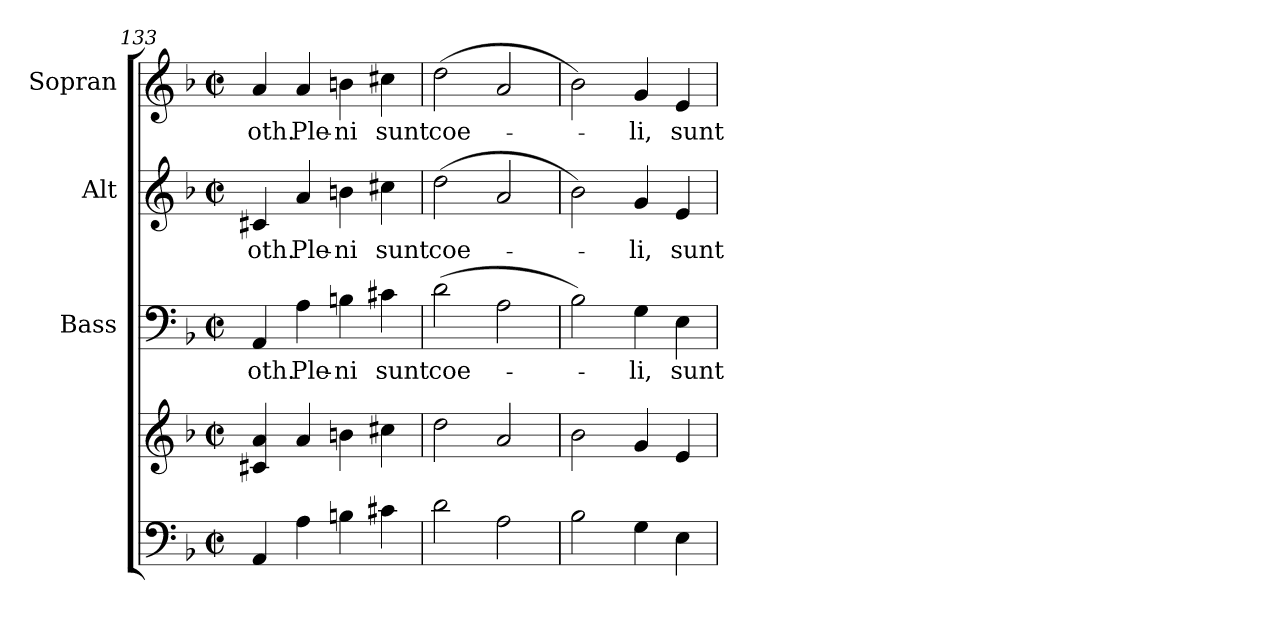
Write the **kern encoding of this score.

**kern	**kern	**kern	**text	**kern	**text	**kern	**text
*part4	*part4	*part3	*part3	*part2	*part2	*part1	*part1
*staff5	*staff4	*staff3	*staff3	*staff2	*staff2	*staff1	*staff1
*	*	*I"Bass	*	*I"Alt	*	*I"Sopran	*
*	*	*I'B.	*	*I'A.	*	*I'S.	*
*clefF4	*clefG2	*clefF4	*	*clefG2	*	*clefG2	*
*k[b-]	*k[b-]	*k[b-]	*	*k[b-]	*	*k[b-]	*
*F:	*F:	*F:	*	*F:	*	*F:	*
*M2/2	*M2/2	*M2/2	*	*M2/2	*	*M2/2	*
*met(c|)	*met(c|)	*met(c|)	*	*met(c|)	*	*met(c|)	*
=133	=133	=133	=133	=133	=133	=133	=133
!	!	!	!LO:LY:b	!	!LO:LY:b	!	!LO:LY:b
4AA/	4c#X/ 4a/	4AA/	-oth.	4c#X/	-oth.	4a/	-oth.
!	!	!	!LO:LY:b	!	!LO:LY:b	!	!LO:LY:b
4A\	4a/	4A\	Ple-	4a/	Ple-	4a/	Ple-
!	!	!	!LO:LY:b	!	!LO:LY:b	!	!LO:LY:b
4Bn\	4bn\	4Bn\	-ni	4bn\	-ni	4bn\	-ni
!	!	!	!LO:LY:b	!	!LO:LY:b	!	!LO:LY:b
4c#X\	4cc#X\	4c#X\	sunt	4cc#X\	sunt	4cc#X\	sunt
!!LO:PB:g=z
=134	=134	=134	=134	=134	=134	=134	=134
!	!	!	!LO:LY:b	!	!LO:LY:b	!	!LO:LY:b
2d\	2dd\	(>2d\	coe-	(>2dd\	coe-	(>2dd\	coe-
2A\	2a/	2A\	.	2a/	.	2a/	.
=135	=135	=135	=135	=135	=135	=135	=135
2B-\	2b-\	2B-\)	.	2b-\)	.	2b-\)	.
!	!	!	!LO:LY:b	!	!LO:LY:b	!	!LO:LY:b
4G\	4g/	4G\	-li,	4g/	-li,	4g/	-li,
!	!	!	!LO:LY:b	!	!LO:LY:b	!	!LO:LY:b
4E\	4e/	4E\	sunt	4e/	sunt	4e/	sunt
=	=	=	=	=	=	=	=
*-	*-	*-	*-	*-	*-	*-	*-
